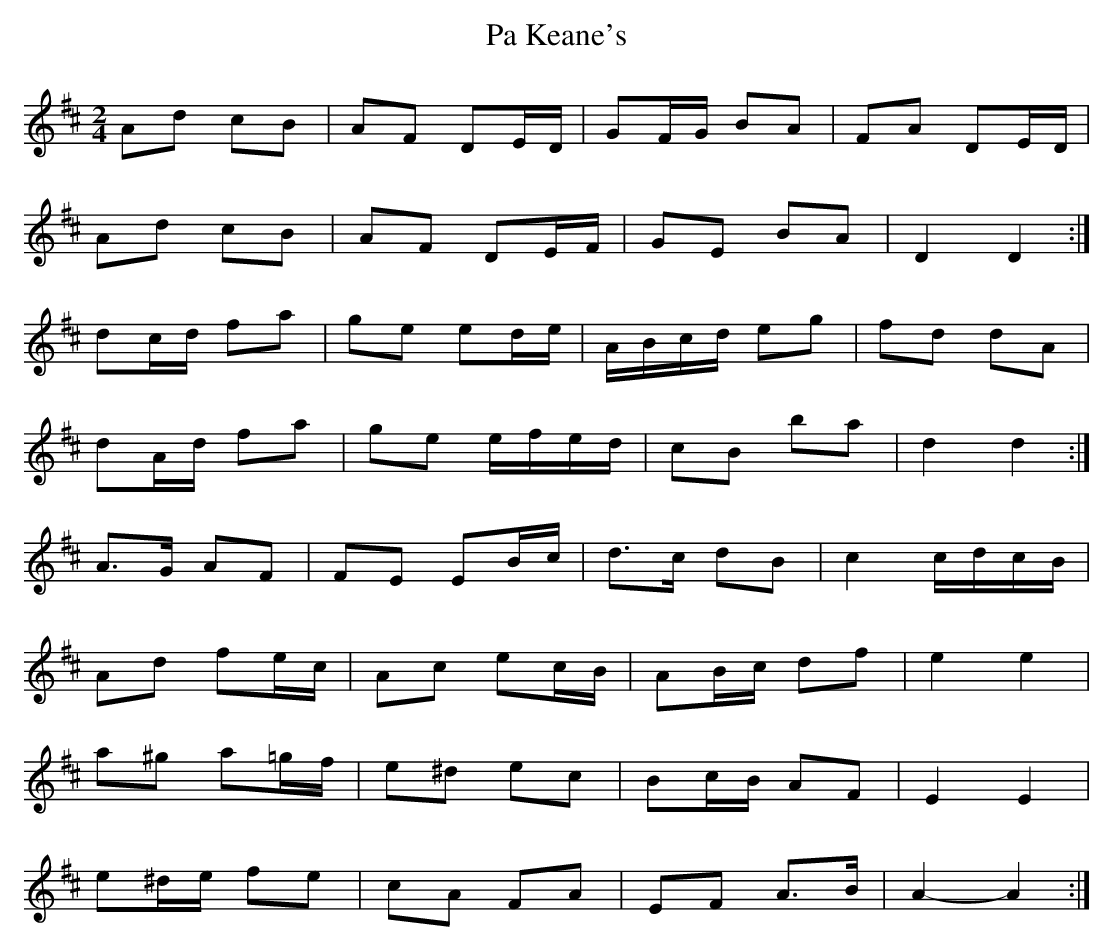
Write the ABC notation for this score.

X:1
T: Pa Keane's
L: 1/8
M: 2/4
K: D
Ad cB|AF DE/D/|GF/G/ BA|FA DE/D/|
Ad cB|AF DE/F/|GE BA|D2 D2 :|
dc/d/ fa|ge ed/e/|A/B/c/d/ eg|fd dA|
dA/d/ fa|ge e/f/e/d/|cB ba|d2 d2 :|
A>G AF|FE EB/c/|d>c dB|c2 c/d/c/B/|
Ad fe/c/|Ac ec/B/|AB/c/ df|e2 e2|
a^g a=g/f/|e^d ec|Bc/B/ AF|E2 E2|
e^d/e/ fe|cA FA|EF A>B|A2-A2 :|
